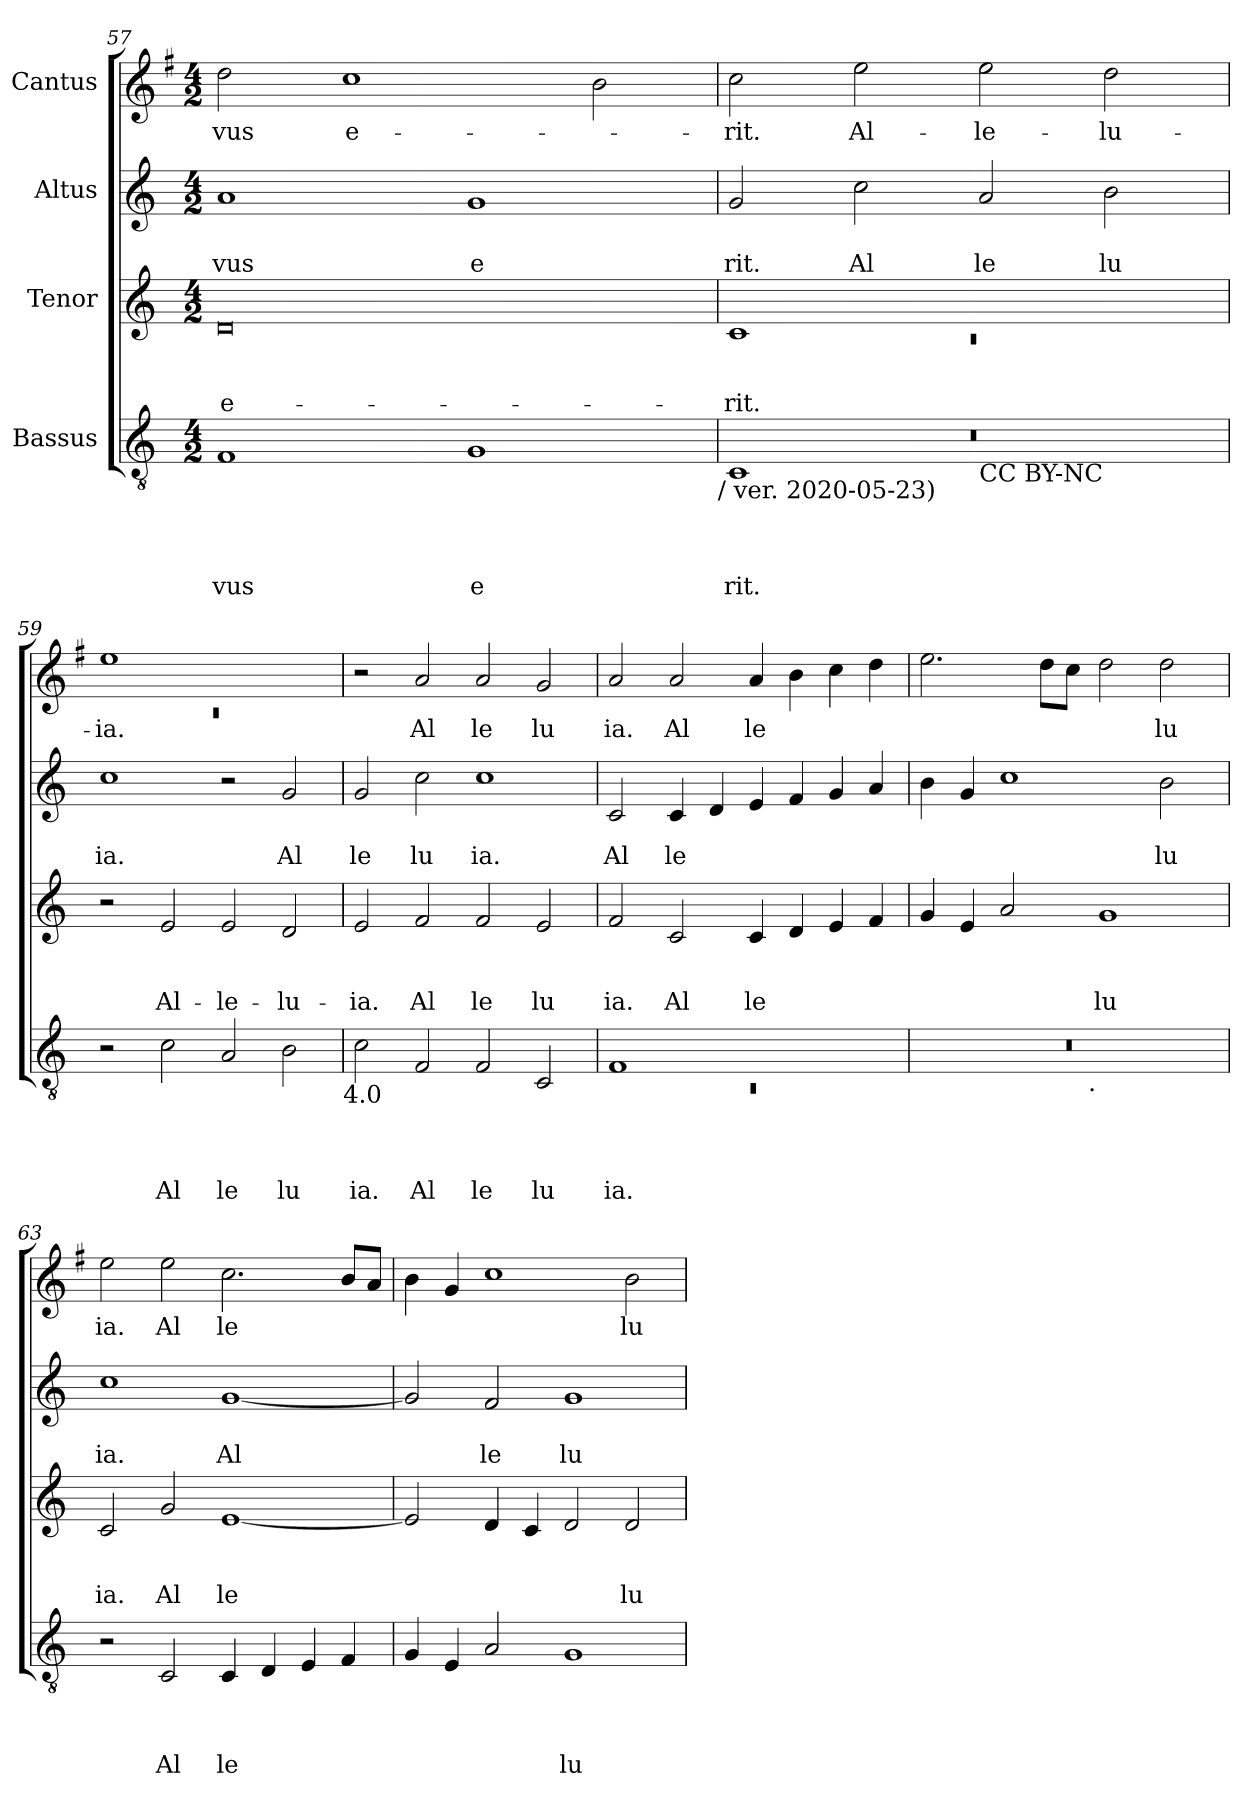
**kern	**text	**text	**text	**text	**kern	**text	**text	**text	**kern	**text	**text	**kern	**text
*part4	*part4	*part4	*part4	*part4	*part3	*part3	*part3	*part3	*part2	*part2	*part2	*part1	*part1
*staff4	*staff4	*staff4	*staff4	*staff4	*staff3	*staff3	*staff3	*staff3	*staff2	*staff2	*staff2	*staff1	*staff1
*I"Bassus	*	*	*	*	*I"Tenor	*	*	*	*I"Altus	*	*	*I"Cantus	*
*clefGv2	*	*	*	*	*clefG2	*	*	*	*clefG2	*	*	*clefG2	*
*	*	*	*	*	*	*	*	*	*	*	*	*ITrd-3c-5	*
*k[]	*	*	*	*	*k[]	*	*	*	*k[]	*	*	*k[]	*
*C:	*	*	*	*	*C:	*	*	*	*C:	*	*	*C:	*
*M4/2	*	*	*	*	*M4/2	*	*	*	*M4/2	*	*	*M4/2	*
=57	=57	=57	=57	=57	=57	=57	=57	=57	=57	=57	=57	=57	=57
!	!	!	!	!LO:LY:b	!	!	!	!LO:LY:b	!	!	!LO:LY:b	!	!LO:LY:b
1F	.	.	.	vus	0d	.	.	e-	1a	.	vus	2gg\	-vus
!	!	!	!	!	!	!	!	!	!	!	!	!	!LO:LY:b:rj
.	.	.	.	.	.	.	.	.	.	.	.	1ff	e-
!	!	!	!	!LO:LY:b	!	!	!	!	!	!	!LO:LY:b	!	!
1G	.	.	.	e	.	.	.	.	1g	.	e	.	.
.	.	.	.	.	.	.	.	.	.	.	.	2ee\	.
!LO:TX:b:t=/ ver. 2020-05-23)	!	!	!	!	!	!	!	!	!	!	!	!	!
=58	=58	=58	=58	=58	=58	=58	=58	=58	=58	=58	=58	=58	=58
*^	*	*	*	*	*^	*	*	*	*	*	*	*	*
*	*^	*	*	*	*	*	*	*	*	*	*	*	*	*	*
!	!	!LO:N:vis=1	!	!	!	!LO:LY:b	!	!LO:N:vis=1	!	!	!LO:LY:b	!	!	!LO:LY:b	!	!LO:LY:b
0ryy	1C	0r	.	.	.	rit.	1c	0rc	.	.	-rit.	2g/	.	rit.	2ff\	-rit.
!	!	!	!	!	!	!	!	!	!	!	!	!	!	!LO:LY:b	!	!LO:LY:b
.	.	.	.	.	.	.	.	.	.	.	.	2cc\	.	Al	2aa\	Al-
!	!LO:TX:b:t=CC BY-NC	!	!	!	!	!	!	!	!	!	!	!	!	!	!	!
!	!	!	!	!	!	!	!	!	!	!	!	!	!	!LO:LY:b	!	!LO:LY:b
.	1ryy	.	.	.	.	.	1ryy	.	.	.	.	2a/	.	le	2aa\	-le-
!	!	!	!	!	!	!	!	!	!	!	!	!	!	!LO:LY:b	!	!LO:LY:b
.	.	.	.	.	.	.	.	.	.	.	.	2b\	.	lu	2gg\	-lu-
*v	*v	*v	*	*	*	*	*	*	*	*	*	*	*	*	*	*
*	*	*	*	*	*v	*v	*	*	*	*	*	*	*	*
=59	=59	=59	=59	=59	=59	=59	=59	=59	=59	=59	=59	=59	=59
*	*	*	*	*	*	*	*	*	*	*	*	*^	*
!	!	!	!	!	!	!	!	!	!	!	!LO:LY:b	!	!LO:N:vis=1	!LO:LY:b
2r	.	.	.	.	2r	.	.	.	1cc	.	ia.	1aa	0rc	-ia.
!	!	!	!	!LO:LY:b	!	!	!	!LO:LY:b	!	!	!	!	!	!
2c\	.	.	.	Al	2e/	.	.	Al-	.	.	.	.	.	.
!	!	!	!	!LO:LY:b	!	!	!	!LO:LY:b	!	!	!	!	!	!
2A/	.	.	.	le	2e/	.	.	-le-	2r	.	.	1ryy	.	.
!	!	!	!	!LO:LY:b	!	!	!	!LO:LY:b	!	!	!LO:LY:b	!	!	!
2B\	.	.	.	lu	2d/	.	.	-lu-	2g/	.	Al	.	.	.
*	*	*	*	*	*	*	*	*	*	*	*	*v	*v	*
!LO:TX:b:t=4.0	!	!	!	!	!	!	!	!	!	!	!	!	!
!!LO:PB:g=z
=60	=60	=60	=60	=60	=60	=60	=60	=60	=60	=60	=60	=60	=60
!	!	!	!	!LO:LY:b	!	!	!	!LO:LY:b	!	!	!LO:LY:b	!	!
2c\	.	.	.	ia.	2e/	.	.	-ia.	2g/	.	le	2r	.
!	!	!	!	!LO:LY:b	!	!	!	!LO:LY:b	!	!	!LO:LY:b	!	!LO:LY:b
2F/	.	.	.	Al	2f/	.	.	Al	2cc\	.	lu	2dd/	Al
!	!	!	!	!LO:LY:b	!	!	!	!LO:LY:b	!	!	!LO:LY:b	!	!LO:LY:b
2F/	.	.	.	le	2f/	.	.	le	1cc	.	ia.	2dd/	le
!	!	!	!	!LO:LY:b	!	!	!	!LO:LY:b	!	!	!	!	!LO:LY:b
2C/	.	.	.	lu	2e/	.	.	lu	.	.	.	2cc/	lu
=61	=61	=61	=61	=61	=61	=61	=61	=61	=61	=61	=61	=61	=61
*^	*	*	*	*	*	*	*	*	*	*	*	*	*
!	!LO:N:vis=1	!	!	!	!LO:LY:b	!	!	!	!LO:LY:b	!	!	!LO:LY:b	!	!LO:LY:b
1F	0rC	.	.	.	ia.	2f/	.	.	ia.	2c/	.	Al	2dd/	ia.
!	!	!	!	!	!	!	!	!	!LO:LY:b	!	!	!LO:LY:b	!	!LO:LY:b
.	.	.	.	.	.	2c/	.	.	Al	4c/	.	le	2dd/	Al
.	.	.	.	.	.	.	.	.	.	4d/	.	.	.	.
!	!	!	!	!	!	!	!	!	!LO:LY:b	!	!	!	!	!LO:LY:b
1ryy	.	.	.	.	.	4c/	.	.	le	4e/	.	.	4dd/	le
.	.	.	.	.	.	4d/	.	.	.	4f/	.	.	4ee\	.
.	.	.	.	.	.	4e/	.	.	.	4g/	.	.	4ff\	.
.	.	.	.	.	.	4f/	.	.	.	4a/	.	.	4gg\	.
=62	=62	=62	=62	=62	=62	=62	=62	=62	=62	=62	=62	=62	=62	=62
0r	2ryy	.	.	.	.	4g/	.	.	.	4b\	.	.	2.aa\	.
.	.	.	.	.	.	4e/	.	.	.	4g/	.	.	.	.
.	4...ryy	.	.	.	.	2a/	.	.	.	1cc	.	.	.	.
.	.	.	.	.	.	.	.	.	.	.	.	.	8gg\L	.
.	.	.	.	.	.	.	.	.	.	.	.	.	8ff\J	.
!	!LO:TX:b:t=.	!	!	!	!	!	!	!	!	!	!	!	!	!
.	1ryy	.	.	.	.	.	.	.	.	.	.	.	.	.
!	!	!	!	!	!	!	!	!	!LO:LY:b	!	!	!	!	!
.	.	.	.	.	.	1g	.	.	lu	.	.	.	2gg\	.
!	!	!	!	!	!	!	!	!	!	!	!	!LO:LY:b	!	!LO:LY:b
.	.	.	.	.	.	.	.	.	.	2b\	.	lu	2gg\	lu
.	32ryy	.	.	.	.	.	.	.	.	.	.	.	.	.
=63	=63	=63	=63	=63	=63	=63	=63	=63	=63	=63	=63	=63	=63	=63
!	!	!	!	!	!	!	!	!	!LO:LY:b	!	!	!LO:LY:b	!	!LO:LY:b
*v	*v	*	*	*	*	*	*	*	*	*	*	*	*	*
2r	.	.	.	.	2c/	.	.	ia.	1cc	.	ia.	2aa\	ia.
!	!	!	!	!LO:LY:b	!	!	!	!LO:LY:b	!	!	!	!	!LO:LY:b
2C/	.	.	.	Al	2g/	.	.	Al	.	.	.	2aa\	Al
!	!	!	!	!LO:LY:b	!	!	!	!LO:LY:b	!	!	!LO:LY:b	!	!LO:LY:b
4C/	.	.	.	le	[<1e	.	.	le	[<1g	.	Al	2.ff\	le
4D/	.	.	.	.	.	.	.	.	.	.	.	.	.
4E/	.	.	.	.	.	.	.	.	.	.	.	.	.
4F/	.	.	.	.	.	.	.	.	.	.	.	8ee/L	.
.	.	.	.	.	.	.	.	.	.	.	.	8dd/J	.
=64	=64	=64	=64	=64	=64	=64	=64	=64	=64	=64	=64	=64	=64
4G/	.	.	.	.	2e/]	.	.	.	2g/]	.	.	4ee\	.
4E/	.	.	.	.	.	.	.	.	.	.	.	4cc/	.
!	!	!	!	!	!	!	!	!	!	!	!LO:LY:b	!	!
2A/	.	.	.	.	4d/	.	.	.	2f/	.	le	1ff	.
.	.	.	.	.	4c/	.	.	.	.	.	.	.	.
!	!	!	!	!LO:LY:b	!	!	!	!	!	!	!LO:LY:b	!	!
1G	.	.	.	lu	2d/	.	.	.	1g	.	lu	.	.
!	!	!	!	!	!	!	!	!LO:LY:b	!	!	!	!	!LO:LY:b
.	.	.	.	.	2d/	.	.	lu	.	.	.	2ee\	lu
=	=	=	=	=	=	=	=	=	=	=	=	=	=
*-	*-	*-	*-	*-	*-	*-	*-	*-	*-	*-	*-	*-	*-
